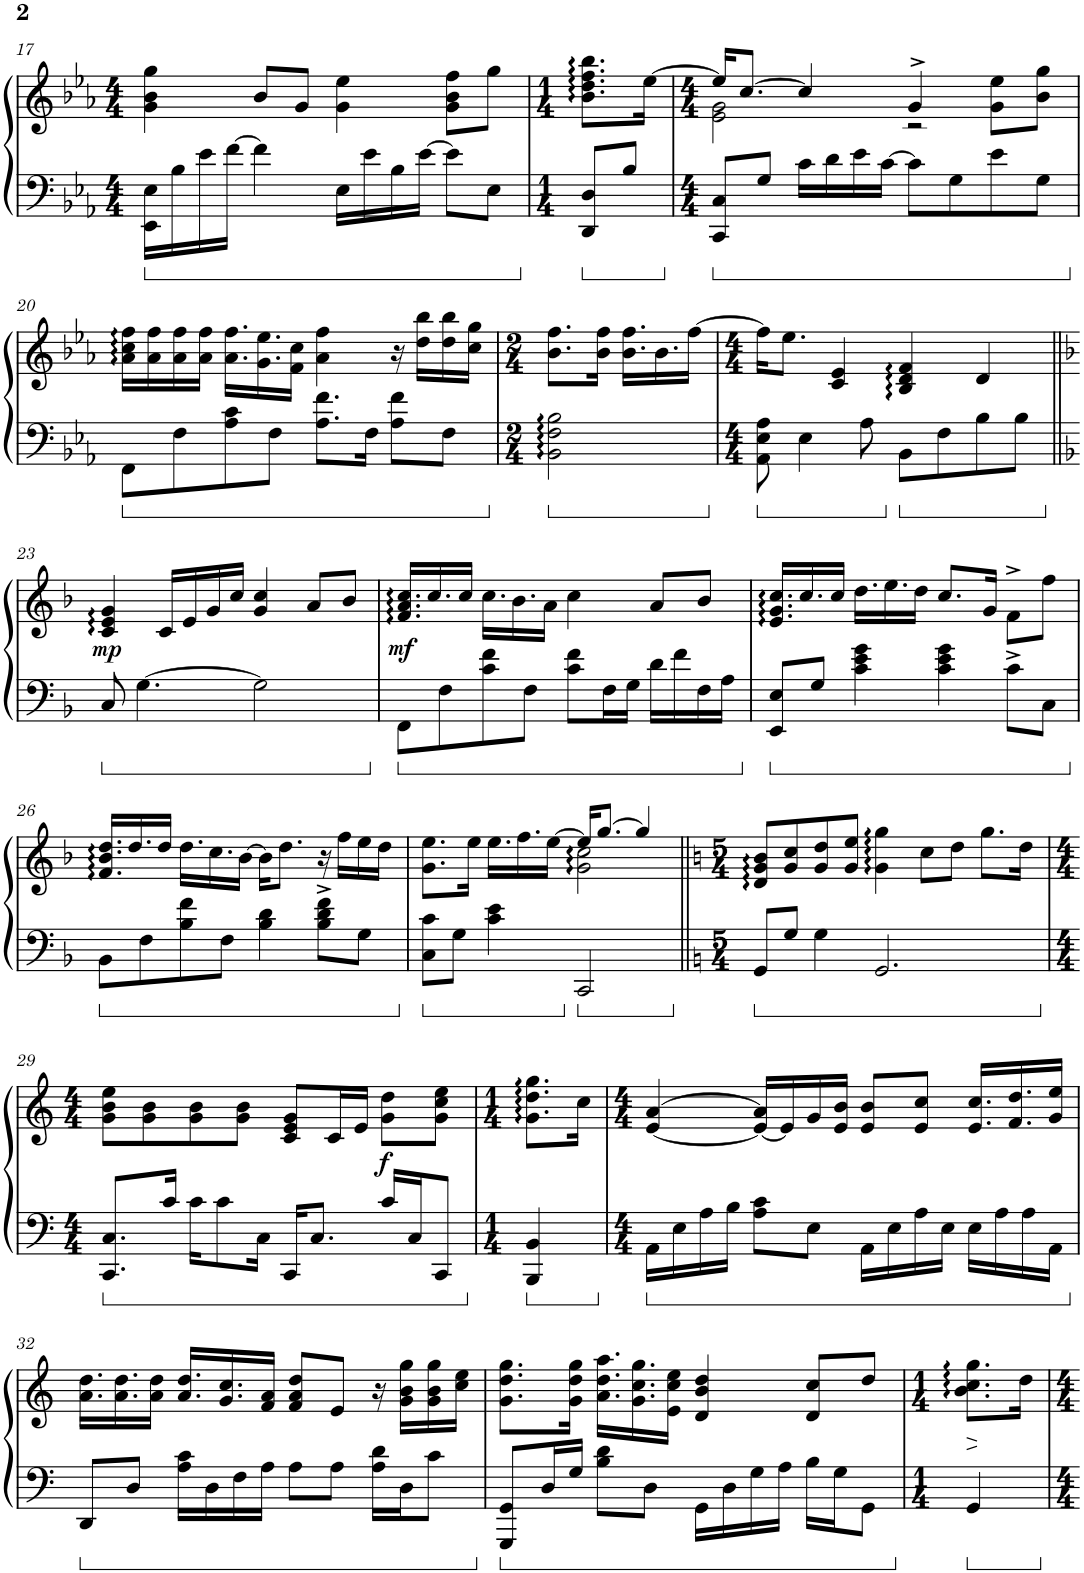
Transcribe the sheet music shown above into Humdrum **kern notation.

**kern	**kern	**dynam
*part1	*part1	*part1
*staff2	*staff1	*staff1/2
*I"钢琴	*	*
!!LO:PB:g=z
*clefF4	*clefG2	*
*k[b-e-a-]	*k[b-e-a-]	*
*M4/4	*M4/4	*
=17	=17	=17
16EE-\ 16E-\LL	4g\ 4b-\ 4gg\	.
16B-\	.	.
16e-\	.	.
[16f\JJ	.	.
4f\]	8b-/L	.
.	8g/J	.
16E-\LL	4g\ 4ee-\	.
16e-\	.	.
16B-\	.	.
[16e-\JJ	.	.
8e-\L]	8g\ 8b-\ 8ff\L	.
8E-\J	8gg\J	.
=18	=18	=18
*M1/4	*M1/4	*
8DD/ 8D/L	8.b-\ 8.dd\ 8.ff\ 8.bb-\L	.
8B-/J	.	.
.	[16ee-\Jk	.
=19	=19	=19
*M4/4	*M4/4	*
*	*^	*
8CC/ 8C/L	16ee-/KL]	2e-\ 2g\	.
.	[8.cc/J	.	.
8G/J	.	.	.
16c\LL	4cc/]	.	.
16d\	.	.	.
16e-\	.	.	.
[16c\JJ	.	.	.
8c\L]	4g^/	2r	.
8G\	.	.	.
8e-\	8g\ 8ee-\L	.	.
8G\J	8b-\ 8gg\J	.	.
*	*v	*v	*
!!LO:LB:g=z
=20	=20	=20
8FF\L	16a-\ 16cc\ 16ff\LL	.
.	16a-\ 16ff\	.
8F\	16a-\ 16ff\	.
.	16a-\ 16ff\JJ	.
8A-\ 8c\	16.a-\ 16.ff\LL	.
.	16.g\ 16.ee-\	.
8F\J	.	.
.	16f\ 16cc\JJ	.
8.A-\ 8.f\L	4a-\ 4ff\	.
16F\Jk	.	.
8A-\ 8f\L	16r	.
.	16dd\ 16bb-\LL	.
8F\J	16dd\ 16bb-\	.
.	16cc\ 16gg\JJ	.
=21	=21	=21
*M2/4	*M2/4	*
2BB-\ 2F\ 2B-\	8.b-\ 8.ff\L	.
.	16b-\ 16ff\Jk	.
.	16.b-\ 16.ff\LL	.
.	16.b-\	.
.	[16ff\JJ	.
=22	=22	=22
*M4/4	*M4/4	*
8AA-\ 8E-\ 8A-\	16ff\KL]	.
.	8.ee-\J	.
4E-\	.	.
.	4c/ 4e-/	.
8A-\	.	.
8BB-\L	4B-/ 4d/ 4f/	.
8F\	.	.
8B-\	4d/	.
8B-\J	.	.
!!LO:LB:g=z
=23||	=23||	=23||
*k[b-]	*k[b-]	*
!	!	!LO:DY:b
8C/	4c/ 4e/ 4g/	mp
[4.G\	.	.
.	16c/LL	.
.	16e/	.
.	16g/	.
.	16cc/JJ	.
2G\]	4g/ 4cc/	.
.	8a/L	.
.	8b-/J	.
=24	=24	=24
!	!	!LO:DY:b
8FF\L	16.f/ 16.a/ 16.cc/LL	mf
.	16.cc/	.
8F\	.	.
.	16cc/JJ	.
8c\ 8f\	16.cc\LL	.
.	16.b-\	.
8F\J	.	.
.	16a\JJ	.
8c\ 8f\L	4cc\	.
16F\L	.	.
16G\JJ	.	.
16d\LL	8a/L	.
16f\	.	.
16F\	8b-/J	.
16A\JJ	.	.
=25	=25	=25
8EE/ 8E/L	16.e/ 16.g/ 16.cc/LL	.
.	16.cc/	.
8G/J	.	.
.	16cc/JJ	.
4c\ 4e\ 4g\	16.dd\LL	.
.	16.ee\	.
.	16dd\JJ	.
4c\ 4e\ 4g\	8.cc/L	.
.	16g/Jk	.
8c^\L	8f^\L	.
8C\J	8ff\J	.
!!LO:LB:g=z
=26	=26	=26
8BB-\L	16.f/ 16.b-/ 16.dd/LL	.
.	16.dd/	.
8F\	.	.
.	16dd/JJ	.
8B-\ 8f\	16.dd\LL	.
.	16.cc\	.
8F\J	.	.
.	[16b-\JJ	.
4B-\ 4d\	16b-\KL]	.
.	8.dd\J	.
8B-\^ 8d\^ 8f\^L	16r	.
.	16ff\LL	.
8G\J	16ee\	.
.	16dd\JJ	.
=27	=27	=27
*	*^	*
8C\ 8c\L	8.g\ 8.ee\L	2ryy	.
8G\J	.	.	.
.	16ee\Jk	.	.
4c\ 4e\	16.ee\LL	.	.
.	16.ff\	.	.
.	[16ee\JJ	.	.
2CC/	16ee/KL]	2g\ 2cc\	.
.	[8.gg/J	.	.
.	4gg/]	.	.
*	*v	*v	*
=28||	=28||	=28||
*k[]	*k[]	*
*M5/4	*M5/4	*
8GG/L	8d/ 8g/ 8b/L	.
8G/J	8g/ 8cc/	.
4G\	8g/ 8dd/	.
.	8g/ 8ee/J	.
2.GG/	4g\ 4gg\	.
.	8cc\L	.
.	8dd\J	.
.	8.gg\L	.
.	16dd\Jk	.
!!LO:LB:g=z
=29	=29	=29
*M4/4	*M4/4	*
8.CC/ 8.C/L	8g\ 8b\ 8ee\L	.
.	8g\ 8b\	.
16c/Jk	.	.
16c\KL	8g\ 8b\	.
8c\	.	.
.	8g\ 8b\J	.
16C\Jk	.	.
16CC/KL	8c/ 8e/ 8g/L	.
8.C/J	.	.
.	16c/L	.
.	16e/JJ	.
!	!	!LO:DY:b
16c/LL	8g\ 8dd\L	f
16C/J	.	.
8CC/J	8g\ 8cc\ 8ee\J	.
=30	=30	=30
*M1/4	*M1/4	*
4BBB/ 4BB/	8.g\ 8.dd\ 8.gg\L	.
.	16cc\Jk	.
=31	=31	=31
*M4/4	*M4/4	*
16AA\LL	[4e/ [4a/	.
16E\	.	.
16A\	.	.
16B\JJ	.	.
8A\ 8c\L	16e/_ 16a/]LL	.
.	16e/]	.
8E\J	16g/	.
.	16e/ 16b/JJ	.
16AA\LL	8e/ 8b/L	.
16E\	.	.
16A\	8e/ 8cc/J	.
16E\JJ	.	.
16E\LL	16.e/ 16.cc/LL	.
16A\	.	.
.	16.f/ 16.dd/	.
16A\	.	.
16AA\JJ	16g/ 16ee/JJ	.
!!LO:LB:g=z
=32	=32	=32
8DD/L	16.a\ 16.dd\LL	.
.	16.a\ 16.dd\	.
8D/J	.	.
.	16a\ 16dd\JJ	.
16A\ 16c\LL	16.a/ 16.dd/LL	.
16D\	.	.
.	16.g/ 16.cc/	.
16F\	.	.
16A\JJ	16f/ 16a/JJ	.
8A\L	8f/ 8a/ 8dd/L	.
8A\J	8e/J	.
16A\ 16d\LL	16r	.
16D\J	16g\ 16b\ 16gg\LL	.
8c\J	16g\ 16b\ 16gg\	.
.	16cc\ 16ee\JJ	.
=33	=33	=33
8GGG/ 8GG/L	8.g\ 8.dd\ 8.gg\L	.
16D/L	.	.
16G/JJ	16g\ 16dd\ 16gg\Jk	.
8B\ 8d\L	16.a\ 16.dd\ 16.aa\LL	.
.	16.g\ 16.cc\ 16.gg\	.
8D\J	.	.
.	16e\ 16cc\ 16ee\JJ	.
16GG\LL	4d/ 4b/ 4dd/	.
16D\	.	.
16G\	.	.
16A\JJ	.	.
16B\LL	8d/ 8cc/L	.
16G\J	.	.
8GG\J	8dd/J	.
=34	=34	=34
*M1/4	*M1/4	*
4GG/	8.b\ 8.cc\ 8.gg\L	.
.	16dd\Jk	.
=	=	=
*-	*-	*-
